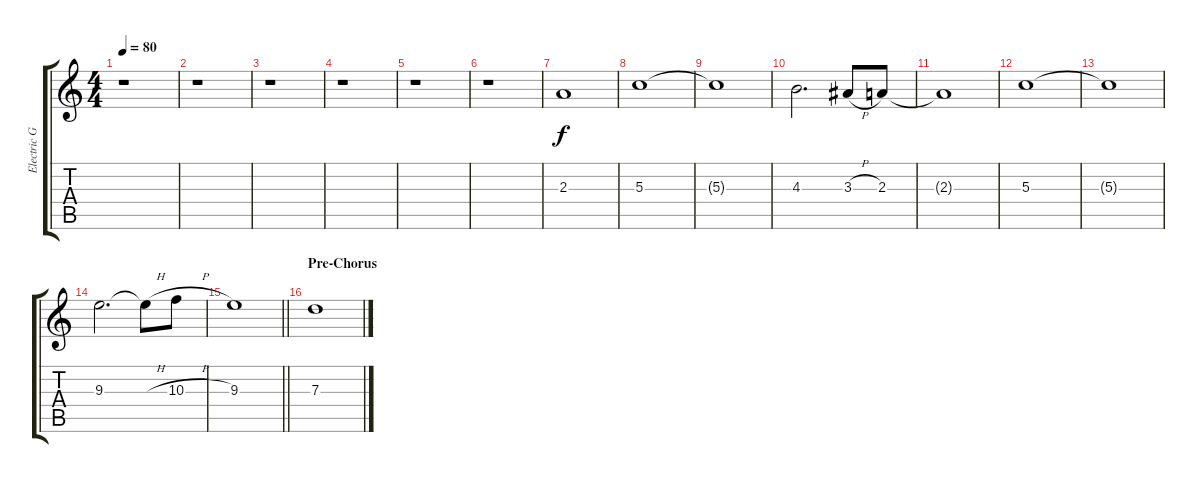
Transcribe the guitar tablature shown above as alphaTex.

\track ("Electric Guitar VII" "Electric G") {instrument distortionguitar}
\staff {score tabs}
\tuning (E4 B3 G3 D3 A2 E2) {hide}
\ts (4 4)
\tempo 80
\clef g2
\ks c
r.1{dy f} |
r.1 |
r.1 |
r.1 |
r.1 |
r.1 |
2.3.1 |
5.3.1 |
5.3{t}.1 |
4.3.2{d} 3.3{h}.8 2.3.8 |
2.3{t}.1 |
5.3.1 |
5.3{t}.1 |
9.3.2{d} 9.3{h t}.8 10.3{h}.8 |
\barLineRight lightlight
9.3.1 |
\section ("" "Pre-Chorus")
7.3.1
